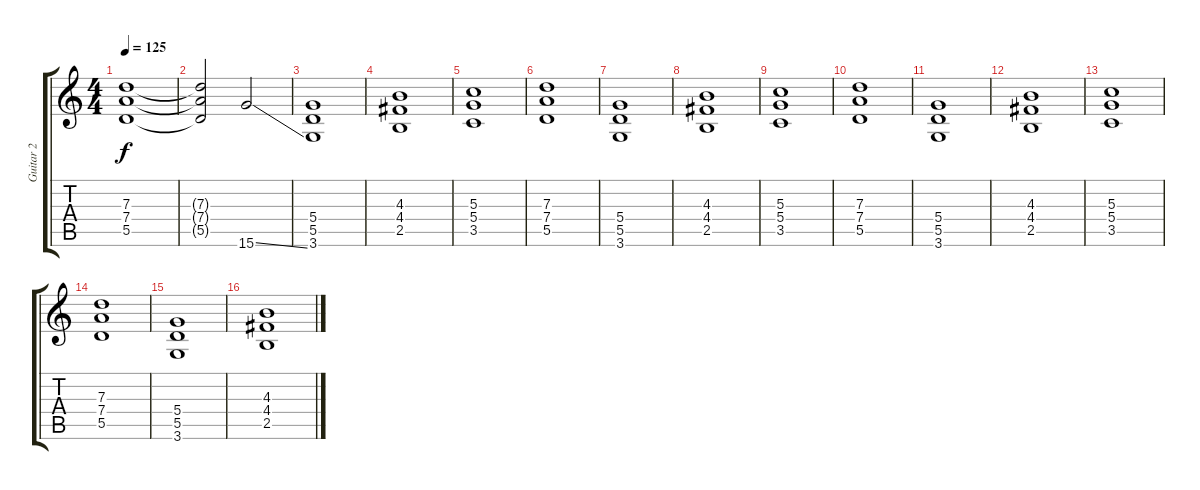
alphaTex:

\track ("Guitar 2" "Guitar 2") {instrument overdrivenguitar}
\staff {score tabs}
\tuning (E4 B3 G3 D3 A2 E2) {hide}
\ts (4 4)
\tempo 125
\clef g2
\ks c
(7.3 7.4 5.5).1{dy f} |
(7.3{t} 7.4{t} 5.5{t}).2 15.6{ss}.2 |
(5.4 5.5 3.6).1 |
(4.3 4.4 2.5).1 |
(5.3 5.4 3.5).1 |
(7.3 7.4 5.5).1 |
(5.4 5.5 3.6).1 |
(4.3 4.4 2.5).1 |
(5.3 5.4 3.5).1 |
(7.3 7.4 5.5).1 |
(5.4 5.5 3.6).1 |
(4.3 4.4 2.5).1 |
(5.3 5.4 3.5).1 |
(7.3 7.4 5.5).1 |
(5.4 5.5 3.6).1 |
(4.3 4.4 2.5).1
